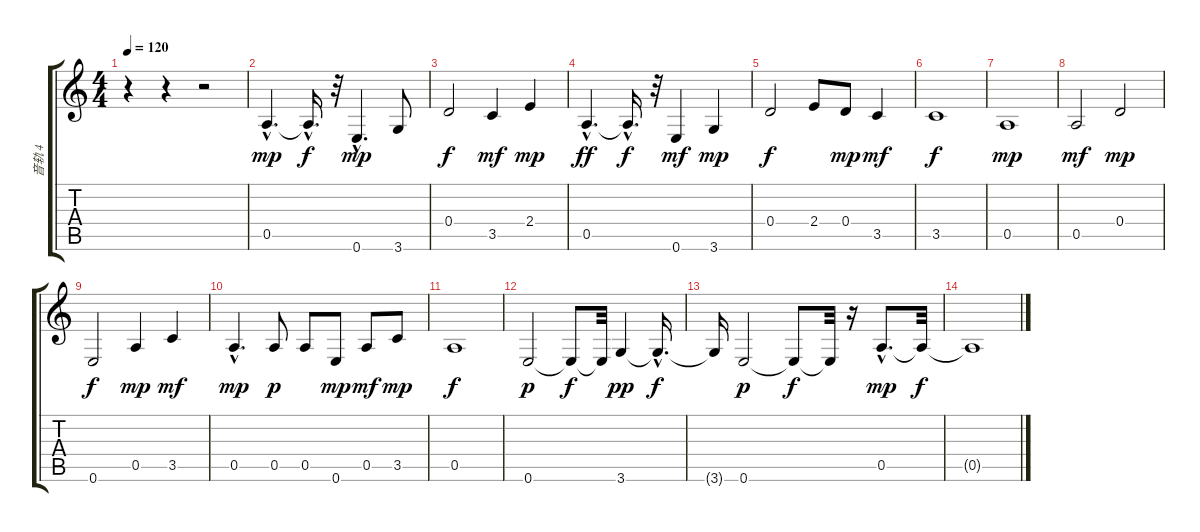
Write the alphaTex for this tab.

\track ("音轨 4" "音轨 4") {instrument acousticbass}
\staff {score tabs}
\tuning (E4 B3 G3 D3 A2 E2) {hide}
\ts (4 4)
\tempo 120
\clef g2
\ks c
r.4{dy mp} r.4 r.2 |
0.5{hac}.4{d} 0.5{hac t}.16{d dy f} r.32 0.6{hac}.4{d dy mp} 3.6.8 |
0.4.2{dy f} 3.5.4{dy mf} 2.4.4{dy mp} |
0.5{hac}.4{d dy ff} 0.5{hac t}.16{d dy f} r.32 0.6.4{dy mf} 3.6.4{dy mp} |
0.4.2{dy f} 2.4.8 0.4.8{dy mp} 3.5.4{dy mf} |
3.5.1{dy f} |
0.5.1{dy mp} |
0.5.2{dy mf} 0.4.2{dy mp} |
0.6.2{dy f} 0.5.4{dy mp} 3.5.4{dy mf} |
0.5{hac}.4{d dy mp} 0.5.8{dy p} 0.5.8 0.6.8{dy mp} 0.5.8{dy mf} 3.5.8{dy mp} |
0.5.1{dy f} |
0.6.2{dy p} 0.6{t}.8{dy f} 0.6{t}.32 3.6.4{dy pp} 3.6{hac t}.16{d dy f} |
3.6{t}.16 0.6.2{dy p} 0.6{t}.8{dy f} 0.6{t}.32 r.16 0.5{hac}.8{d dy mp} 0.5{t}.32{dy f} |
0.5{t}.1
